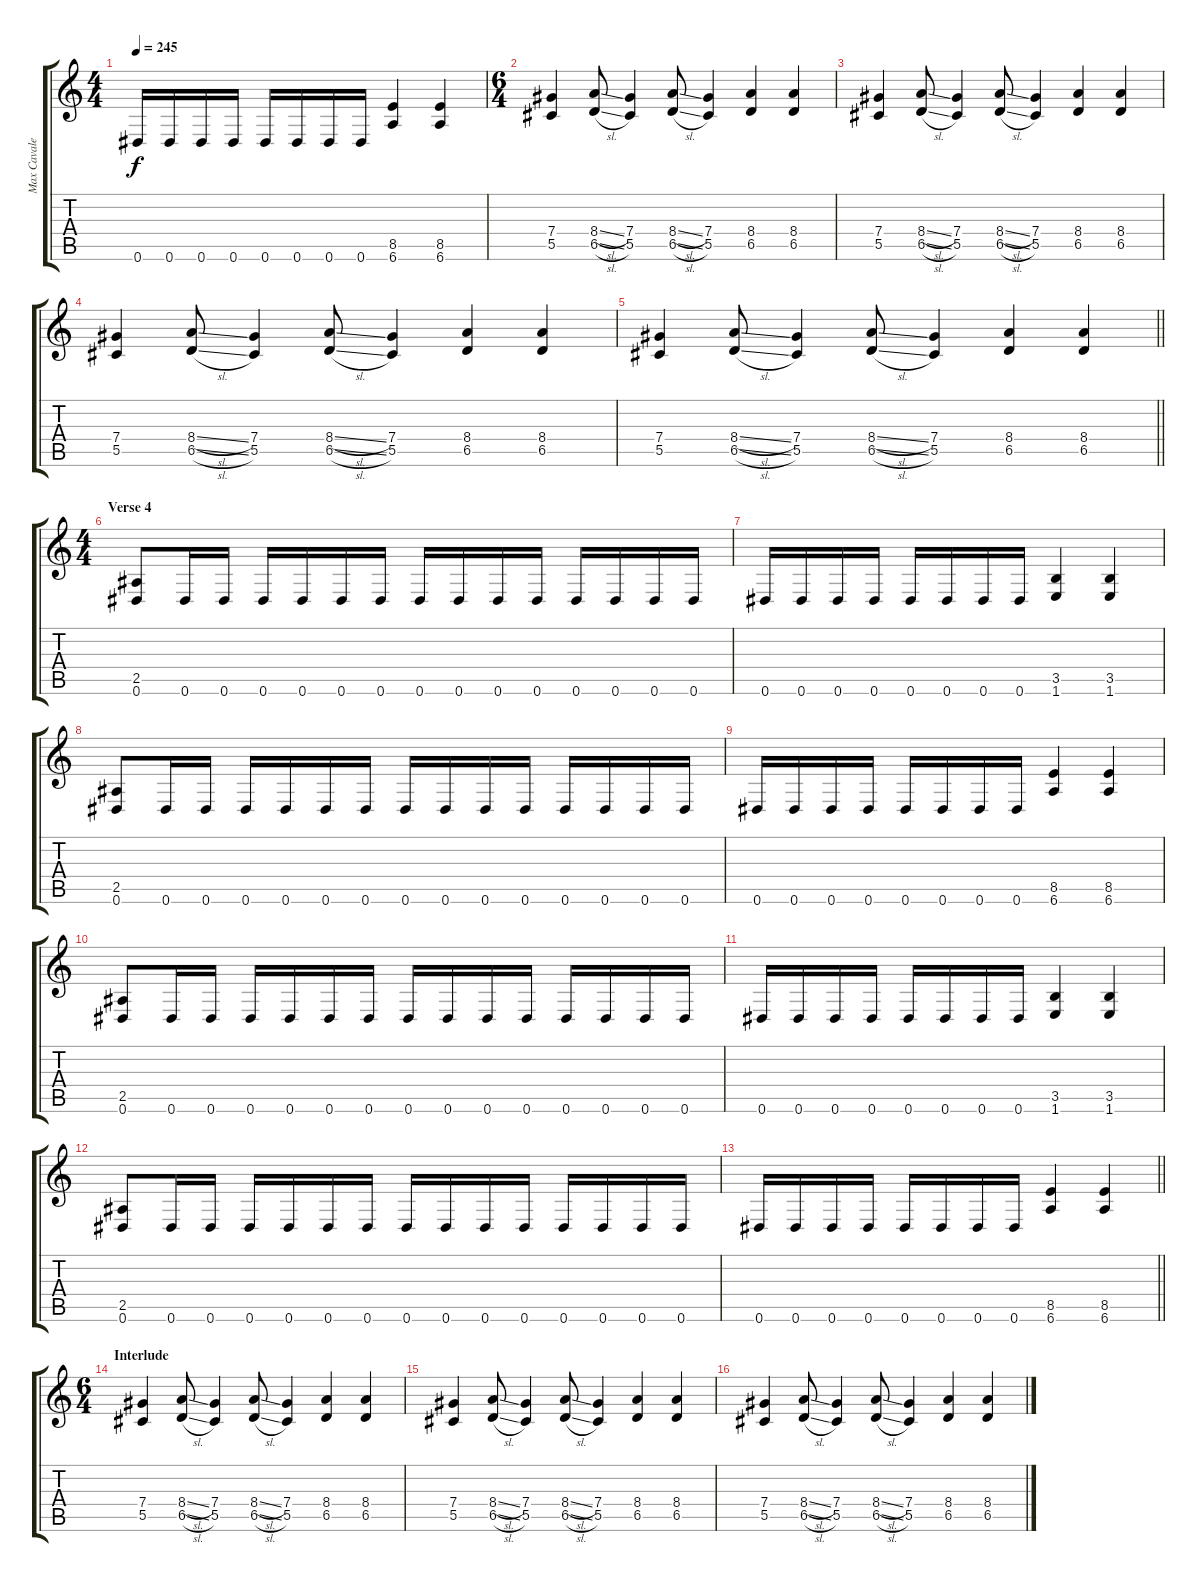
\track ("Max Cavalera" "Max Cavale") {instrument distortionguitar}
\staff {score tabs}
\tuning (Eb4 Bb3 Gb3 Db3 Ab2 Eb2) {hide}
\ts (4 4)
\tempo 245
\clef g2
\ks c
0.6.16{dy f} 0.6.16 0.6.16 0.6.16 0.6.16 0.6.16 0.6.16 0.6.16 (8.5 6.6).4 (8.5 6.6).4 |
\ts (6 4)
(7.4 5.5).4 (8.4{sl} 6.5{sl}).8 (7.4 5.5).4 (8.4{sl} 6.5{sl}).8 (7.4 5.5).4 (8.4 6.5).4 (8.4 6.5).4 |
(7.4 5.5).4 (8.4{sl} 6.5{sl}).8 (7.4 5.5).4 (8.4{sl} 6.5{sl}).8 (7.4 5.5).4 (8.4 6.5).4 (8.4 6.5).4 |
(7.4 5.5).4 (8.4{sl} 6.5{sl}).8 (7.4 5.5).4 (8.4{sl} 6.5{sl}).8 (7.4 5.5).4 (8.4 6.5).4 (8.4 6.5).4 |
\barLineRight lightlight
(7.4 5.5).4 (8.4{sl} 6.5{sl}).8 (7.4 5.5).4 (8.4{sl} 6.5{sl}).8 (7.4 5.5).4 (8.4 6.5).4 (8.4 6.5).4 |
\ts (4 4)
\section ("" "Verse 4")
(2.5 0.6).8 0.6.16 0.6.16 0.6.16 0.6.16 0.6.16 0.6.16 0.6.16 0.6.16 0.6.16 0.6.16 0.6.16 0.6.16 0.6.16 0.6.16 |
0.6.16 0.6.16 0.6.16 0.6.16 0.6.16 0.6.16 0.6.16 0.6.16 (3.5 1.6).4 (3.5 1.6).4 |
(2.5 0.6).8 0.6.16 0.6.16 0.6.16 0.6.16 0.6.16 0.6.16 0.6.16 0.6.16 0.6.16 0.6.16 0.6.16 0.6.16 0.6.16 0.6.16 |
0.6.16 0.6.16 0.6.16 0.6.16 0.6.16 0.6.16 0.6.16 0.6.16 (8.5 6.6).4 (8.5 6.6).4 |
(2.5 0.6).8 0.6.16 0.6.16 0.6.16 0.6.16 0.6.16 0.6.16 0.6.16 0.6.16 0.6.16 0.6.16 0.6.16 0.6.16 0.6.16 0.6.16 |
0.6.16 0.6.16 0.6.16 0.6.16 0.6.16 0.6.16 0.6.16 0.6.16 (3.5 1.6).4 (3.5 1.6).4 |
(2.5 0.6).8 0.6.16 0.6.16 0.6.16 0.6.16 0.6.16 0.6.16 0.6.16 0.6.16 0.6.16 0.6.16 0.6.16 0.6.16 0.6.16 0.6.16 |
\barLineRight lightlight
0.6.16 0.6.16 0.6.16 0.6.16 0.6.16 0.6.16 0.6.16 0.6.16 (8.5 6.6).4 (8.5 6.6).4 |
\ts (6 4)
\section ("" "Interlude")
(7.4 5.5).4 (8.4{sl} 6.5{sl}).8 (7.4 5.5).4 (8.4{sl} 6.5{sl}).8 (7.4 5.5).4 (8.4 6.5).4 (8.4 6.5).4 |
(7.4 5.5).4 (8.4{sl} 6.5{sl}).8 (7.4 5.5).4 (8.4{sl} 6.5{sl}).8 (7.4 5.5).4 (8.4 6.5).4 (8.4 6.5).4 |
(7.4 5.5).4 (8.4{sl} 6.5{sl}).8 (7.4 5.5).4 (8.4{sl} 6.5{sl}).8 (7.4 5.5).4 (8.4 6.5).4 (8.4 6.5).4
